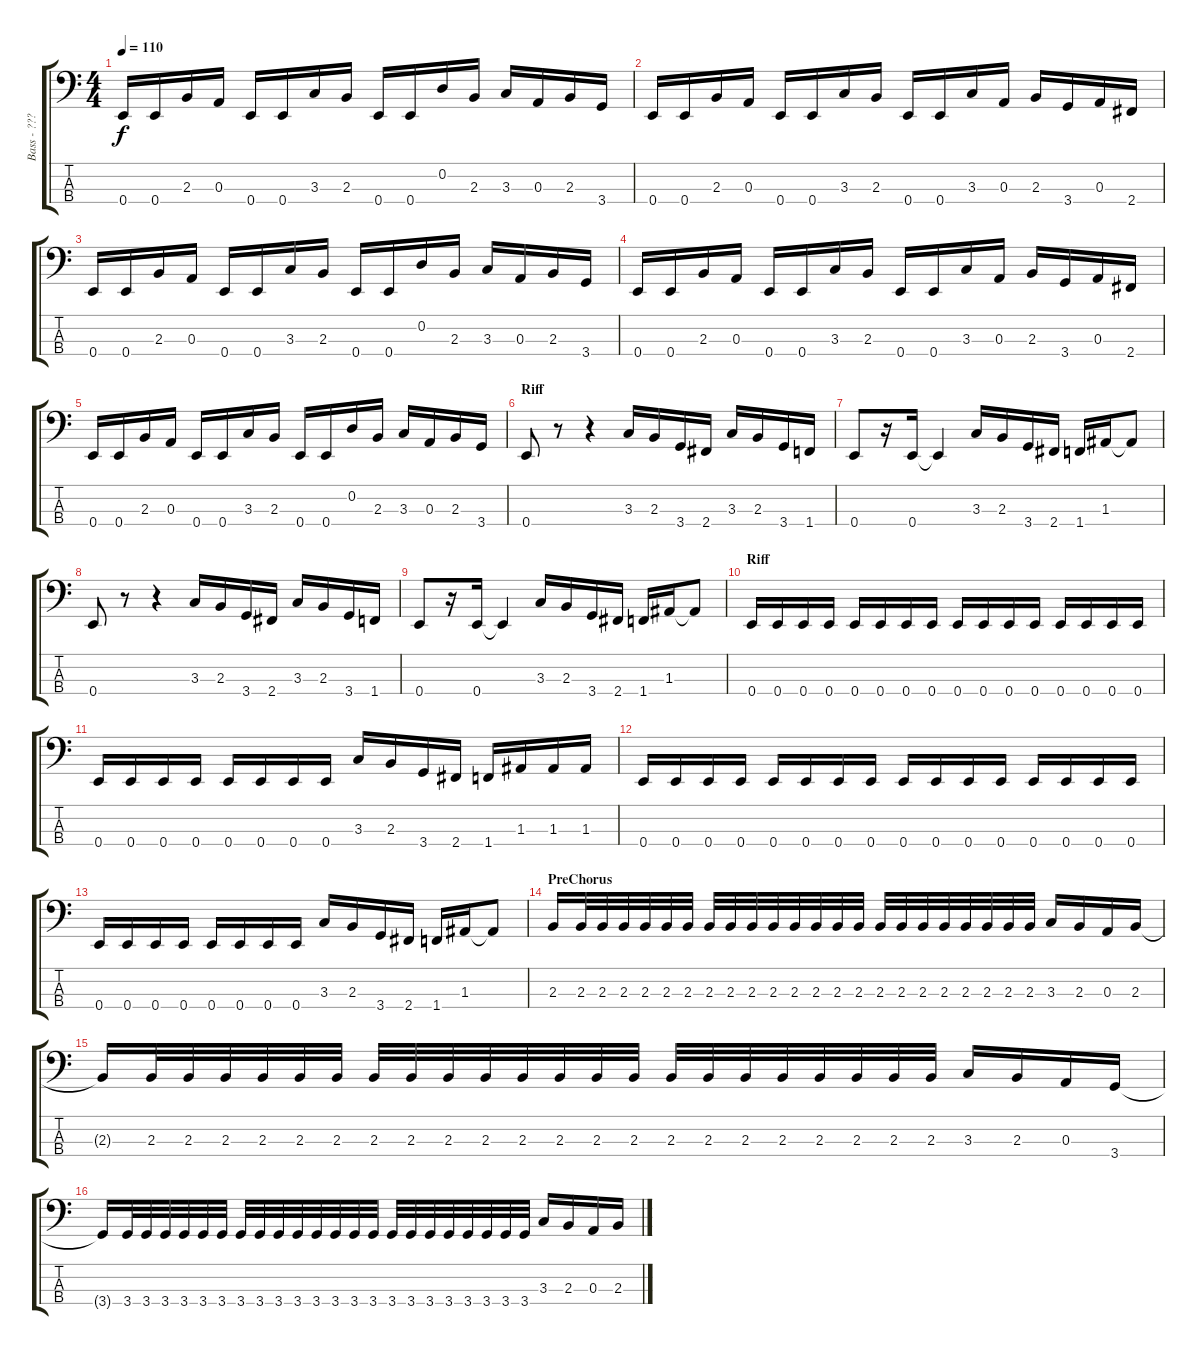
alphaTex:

\track ("Bass - ???" "Bass - ???") {instrument slapbass2}
\staff {score tabs}
\tuning (G2 D2 A1 E1) {hide}
\ts (4 4)
\tempo 110
\clef f4
\ks c
0.4.16{dy f} 0.4.16 2.3.16 0.3.16 0.4.16 0.4.16 3.3.16 2.3.16 0.4.16 0.4.16 0.2.16 2.3.16 3.3.16 0.3.16 2.3.16 3.4.16 |
0.4.16 0.4.16 2.3.16 0.3.16 0.4.16 0.4.16 3.3.16 2.3.16 0.4.16 0.4.16 3.3.16 0.3.16 2.3.16 3.4.16 0.3.16 2.4.16 |
0.4.16 0.4.16 2.3.16 0.3.16 0.4.16 0.4.16 3.3.16 2.3.16 0.4.16 0.4.16 0.2.16 2.3.16 3.3.16 0.3.16 2.3.16 3.4.16 |
0.4.16 0.4.16 2.3.16 0.3.16 0.4.16 0.4.16 3.3.16 2.3.16 0.4.16 0.4.16 3.3.16 0.3.16 2.3.16 3.4.16 0.3.16 2.4.16 |
0.4.16 0.4.16 2.3.16 0.3.16 0.4.16 0.4.16 3.3.16 2.3.16 0.4.16 0.4.16 0.2.16 2.3.16 3.3.16 0.3.16 2.3.16 3.4.16 |
\section ("" "Riff")
0.4.8 r.8 r.4 3.3.16 2.3.16 3.4.16 2.4.16 3.3.16 2.3.16 3.4.16 1.4.16 |
0.4.8 r.16 0.4.16 0.4{t}.4 3.3.16 2.3.16 3.4.16 2.4.16 1.4.16 1.3.16 1.3{t}.8 |
0.4.8 r.8 r.4 3.3.16 2.3.16 3.4.16 2.4.16 3.3.16 2.3.16 3.4.16 1.4.16 |
0.4.8 r.16 0.4.16 0.4{t}.4 3.3.16 2.3.16 3.4.16 2.4.16 1.4.16 1.3.16 1.3{t}.8 |
\section ("" "Riff")
0.4.16 0.4.16 0.4.16 0.4.16 0.4.16 0.4.16 0.4.16 0.4.16 0.4.16 0.4.16 0.4.16 0.4.16 0.4.16 0.4.16 0.4.16 0.4.16 |
0.4.16 0.4.16 0.4.16 0.4.16 0.4.16 0.4.16 0.4.16 0.4.16 3.3.16 2.3.16 3.4.16 2.4.16 1.4.16 1.3.16 1.3.16 1.3.16 |
0.4.16 0.4.16 0.4.16 0.4.16 0.4.16 0.4.16 0.4.16 0.4.16 0.4.16 0.4.16 0.4.16 0.4.16 0.4.16 0.4.16 0.4.16 0.4.16 |
0.4.16 0.4.16 0.4.16 0.4.16 0.4.16 0.4.16 0.4.16 0.4.16 3.3.16 2.3.16 3.4.16 2.4.16 1.4.16 1.3.16 1.3{t}.8 |
\section ("" "PreChorus")
2.3.16 2.3.32 2.3.32 2.3.32 2.3.32 2.3.32 2.3.32 2.3.32 2.3.32 2.3.32 2.3.32 2.3.32 2.3.32 2.3.32 2.3.32 2.3.32 2.3.32 2.3.32 2.3.32 2.3.32 2.3.32 2.3.32 2.3.32 3.3.16 2.3.16 0.3.16 2.3.16 |
2.3{t}.16 2.3.32 2.3.32 2.3.32 2.3.32 2.3.32 2.3.32 2.3.32 2.3.32 2.3.32 2.3.32 2.3.32 2.3.32 2.3.32 2.3.32 2.3.32 2.3.32 2.3.32 2.3.32 2.3.32 2.3.32 2.3.32 2.3.32 3.3.16 2.3.16 0.3.16 3.4.16 |
3.4{t}.16 3.4.32 3.4.32 3.4.32 3.4.32 3.4.32 3.4.32 3.4.32 3.4.32 3.4.32 3.4.32 3.4.32 3.4.32 3.4.32 3.4.32 3.4.32 3.4.32 3.4.32 3.4.32 3.4.32 3.4.32 3.4.32 3.4.32 3.3.16 2.3.16 0.3.16 2.3.16
